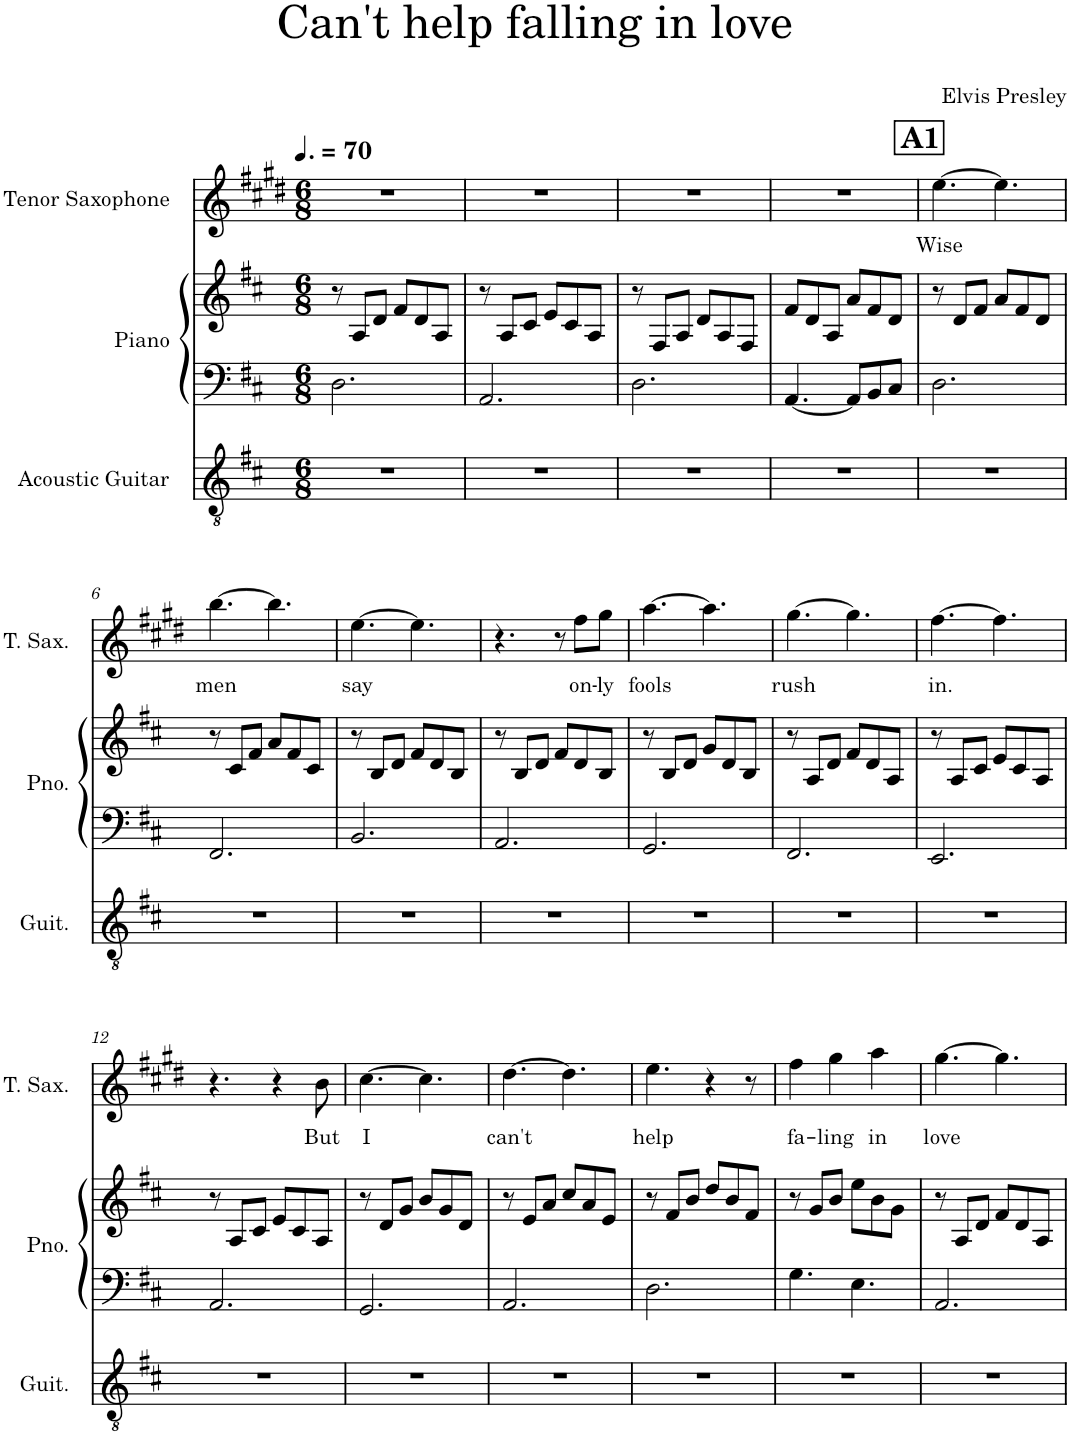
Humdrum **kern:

**kern	**kern	**kern	**kern	**text
*part3	*part2	*part2	*part1	*part1
*staff4	*staff3	*staff2	*staff1	*staff1
*I"Acoustic Guitar	*I"Piano	*	*I"Tenor Saxophone	*
*I'Guit.	*I'Pno.	*	*I'T. Sax.	*
*clefGv2	*clefF4	*clefG2	*clefG2	*
*	*	*	*Trd8c14	*
*k[f#c#]	*k[f#c#]	*k[f#c#]	*k[f#c#g#d#]	*
*M6/8	*M6/8	*M6/8	*M6/8	*
*MM105	*MM105	*MM105	*MM105	*
=1	=1	=1	=1	=1
2.r	2.D\	8r	2.r	.
.	.	8A/L	.	.
.	.	8d/J	.	.
.	.	8f#/L	.	.
.	.	8d/	.	.
.	.	8A/J	.	.
=2	=2	=2	=2	=2
2.r	2.AA/	8r	2.r	.
.	.	8A/L	.	.
.	.	8c#/J	.	.
.	.	8e/L	.	.
.	.	8c#/	.	.
.	.	8A/J	.	.
=3	=3	=3	=3	=3
2.r	2.D\	8r	2.r	.
.	.	8F#/L	.	.
.	.	8A/J	.	.
.	.	8d/L	.	.
.	.	8A/	.	.
.	.	8F#/J	.	.
=4	=4	=4	=4	=4
2.r	[4.AA/	8f#/L	2.r	.
.	.	8d/	.	.
.	.	8A/J	.	.
.	8AA/L]	8a/L	.	.
.	8BB/	8f#/	.	.
.	8C#/J	8d/J	.	.
!!LO:REH:place=s1:a:B:cj:fs=14:t=A1
=5	=5	=5	=5	=5
!	!	!	!	!LO:LY:b
2.r	2.D\	8r	[4.ee\	Wise
.	.	8d/L	.	.
.	.	8f#/J	.	.
.	.	8a/L	4.ee\]	.
.	.	8f#/	.	.
.	.	8d/J	.	.
!!LO:LB:g=z
=6	=6	=6	=6	=6
!	!	!	!	!LO:LY:b
2.r	2.FF#/	8r	[4.bb\	men
.	.	8c#/L	.	.
.	.	8f#/J	.	.
.	.	8a/L	4.bb\]	.
.	.	8f#/	.	.
.	.	8c#/J	.	.
=7	=7	=7	=7	=7
!	!	!	!	!LO:LY:b
2.r	2.BB/	8r	[4.ee\	say
.	.	8B/L	.	.
.	.	8d/J	.	.
.	.	8f#/L	4.ee\]	.
.	.	8d/	.	.
.	.	8B/J	.	.
=8	=8	=8	=8	=8
2.r	2.AA/	8r	4.r	.
.	.	8B/L	.	.
.	.	8d/J	.	.
.	.	8f#/L	8r	.
!	!	!	!	!LO:LY:b
.	.	8d/	8ff#\L	on-
!	!	!	!	!LO:LY:b
.	.	8B/J	8gg#\J	-ly
=9	=9	=9	=9	=9
!	!	!	!	!LO:LY:b
2.r	2.GG/	8r	[4.aa\	fools
.	.	8B/L	.	.
.	.	8d/J	.	.
.	.	8g/L	4.aa\]	.
.	.	8d/	.	.
.	.	8B/J	.	.
=10	=10	=10	=10	=10
!	!	!	!	!LO:LY:b
2.r	2.FF#/	8r	[4.gg#\	rush
.	.	8A/L	.	.
.	.	8d/J	.	.
.	.	8f#/L	4.gg#\]	.
.	.	8d/	.	.
.	.	8A/J	.	.
=11	=11	=11	=11	=11
!	!	!	!	!LO:LY:b
2.r	2.EE/	8r	[4.ff#\	in.
.	.	8A/L	.	.
.	.	8c#/J	.	.
.	.	8e/L	4.ff#\]	.
.	.	8c#/	.	.
.	.	8A/J	.	.
!!LO:LB:g=z
=12	=12	=12	=12	=12
2.r	2.AA/	8r	4.r	.
.	.	8A/L	.	.
.	.	8c#/J	.	.
.	.	8e/L	4r	.
.	.	8c#/	.	.
!	!	!	!	!LO:LY:b
.	.	8A/J	8b\	But
=13	=13	=13	=13	=13
!	!	!	!	!LO:LY:b
2.r	2.GG/	8r	[4.cc#\	I
.	.	8d/L	.	.
.	.	8g/J	.	.
.	.	8b/L	4.cc#\]	.
.	.	8g/	.	.
.	.	8d/J	.	.
=14	=14	=14	=14	=14
!	!	!	!	!LO:LY:b
2.r	2.AA/	8r	[4.dd#\	can't
.	.	8e/L	.	.
.	.	8a/J	.	.
.	.	8cc#/L	4.dd#\]	.
.	.	8a/	.	.
.	.	8e/J	.	.
=15	=15	=15	=15	=15
!	!	!	!	!LO:LY:b
2.r	2.D\	8r	4.ee\	help
.	.	8f#/L	.	.
.	.	8b/J	.	.
.	.	8dd/L	4r	.
.	.	8b/	.	.
.	.	8f#/J	8r	.
=16	=16	=16	=16	=16
!	!	!	!	!LO:LY:b
2.r	4.G\	8r	4ff#\	fa-
.	.	8g/L	.	.
!	!	!	!	!LO:LY:b
.	.	8b/J	4gg#\	-ling
.	4.E\	8ee\L	.	.
!	!	!	!	!LO:LY:b
.	.	8b\	4aa\	in
.	.	8g\J	.	.
=17	=17	=17	=17	=17
!	!	!	!	!LO:LY:b
2.r	2.AA/	8r	[4.gg#\	love
.	.	8A/L	.	.
.	.	8d/J	.	.
.	.	8f#/L	4.gg#\]	.
.	.	8d/	.	.
.	.	8A/J	.	.
=	=	=	=	=
*-	*-	*-	*-	*-
